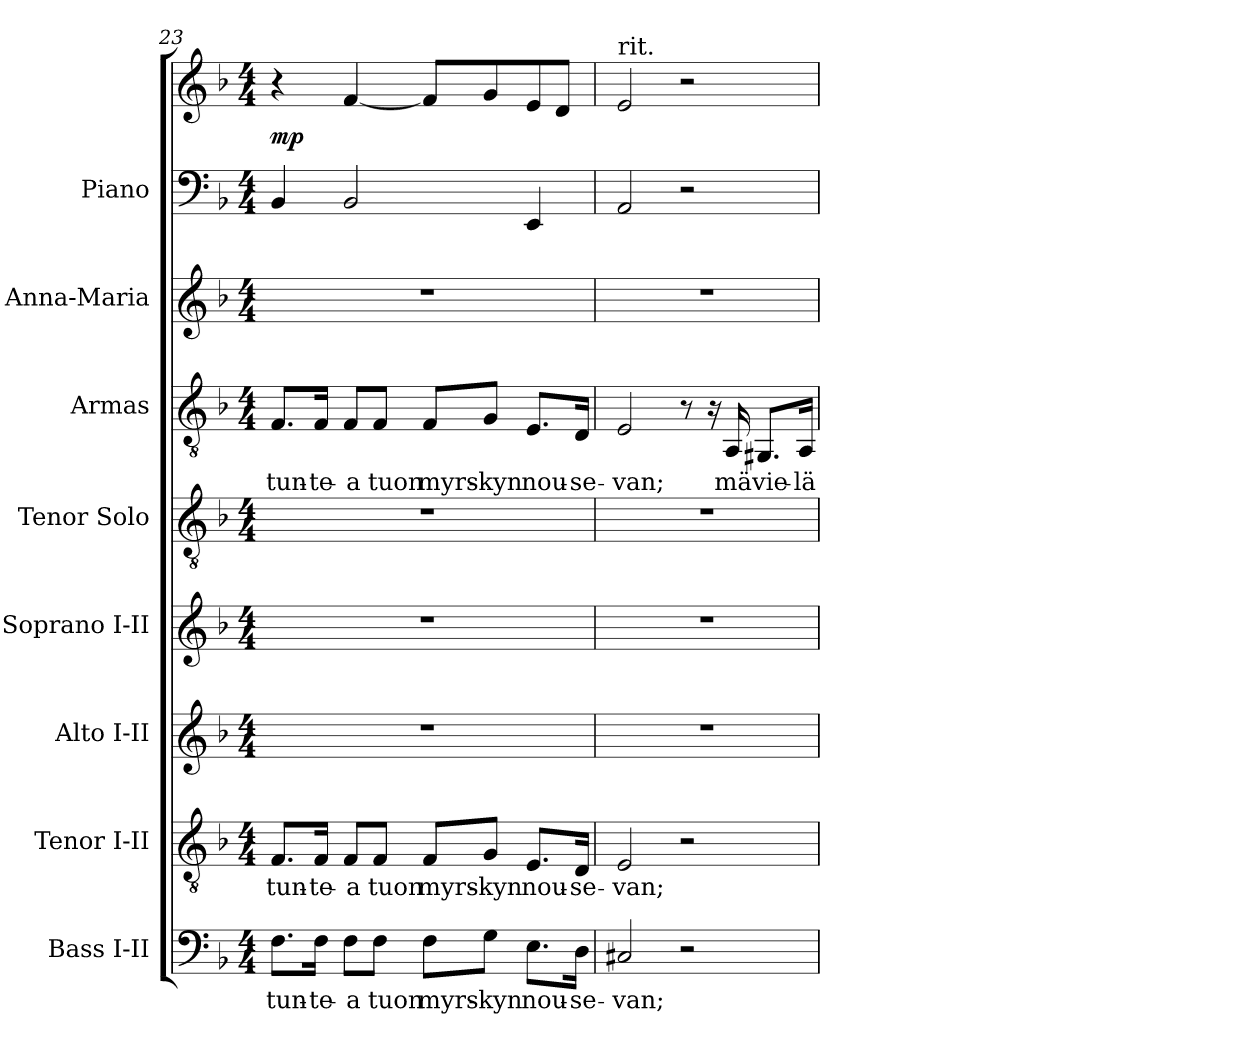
**kern	**text	**kern	**text	**kern	**kern	**kern	**kern	**text	**kern	**kern	**kern	**dynam
*part8	*part8	*part7	*part7	*part6	*part5	*part4	*part3	*part3	*part2	*part1	*part1	*part1
*staff9	*staff9	*staff8	*staff8	*staff7	*staff6	*staff5	*staff4	*staff4	*staff3	*staff2	*staff1	*staff1/2
*I"Bass I-II	*	*I"Tenor I-II	*	*I"Alto I-II	*I"Soprano I-II	*I"Tenor Solo	*I"Armas	*	*I"Anna-Maria	*I"Piano	*	*
*I'B.	*	*I'T.	*	*I'A.	*I'S.	*I'T. Solo	*I'Armas	*	*I'A-M	*I'Pno.	*	*
!!LO:LB:g=z
*clefF4	*	*clefGv2	*	*clefG2	*clefG2	*clefGv2	*clefGv2	*	*clefG2	*clefF4	*clefG2	*
*	*	*ITrd7c12	*	*	*	*ITrd7c12	*ITrd7c12	*	*	*	*	*
*k[b-]	*	*k[b-]	*	*k[b-]	*k[b-]	*k[b-]	*k[b-]	*	*k[b-]	*k[b-]	*k[b-]	*
*F:	*	*F:	*	*F:	*F:	*F:	*F:	*	*F:	*F:	*F:	*
*M4/4	*	*M4/4	*	*M4/4	*M4/4	*M4/4	*M4/4	*	*M4/4	*M4/4	*M4/4	*
=23	=23	=23	=23	=23	=23	=23	=23	=23	=23	=23	=23	=23
!	!LO:LY:b:color=#000000	!	!	!	!	!	!	!	!	!	!	!
!	!	!	!LO:LY:b:color=#000000	!	!	!	!	!	!	!	!	!
!	!	!	!	!	!	!	!	!LO:LY:b:color=#000000	!	!	!	!
8.Fi\L	tun-	8.FFi/L	tun-	1r	1r	1r	8.FFi/L	tun-	1r	4BB-i/	4r	mp
!	!LO:LY:b:color=#000000	!	!	!	!	!	!	!	!	!	!	!
!	!	!	!LO:LY:b:color=#000000	!	!	!	!	!	!	!	!	!
!	!	!	!	!	!	!	!	!LO:LY:b:color=#000000	!	!	!	!
16Fi\Jk	-te-	16FFi/Jk	-te-	.	.	.	16FFi/Jk	-te-	.	.	.	.
!	!LO:LY:b:color=#000000	!	!	!	!	!	!	!	!	!	!	!
!	!	!	!LO:LY:b:color=#000000	!	!	!	!	!	!	!	!	!
!	!	!	!	!	!	!	!	!LO:LY:b:color=#000000	!	!	!	!
8Fi\L	-a	8FFi/L	-a	.	.	.	8FFi/L	-a	.	2BB-i/	[<4fi/	.
!	!LO:LY:b:color=#000000	!	!	!	!	!	!	!	!	!	!	!
!	!	!	!LO:LY:b:color=#000000	!	!	!	!	!	!	!	!	!
!	!	!	!	!	!	!	!	!LO:LY:b:color=#000000	!	!	!	!
8Fi\J	tuon	8FFi/J	tuon	.	.	.	8FFi/J	tuon	.	.	.	.
!	!LO:LY:b:color=#000000	!	!	!	!	!	!	!	!	!	!	!
!	!	!	!LO:LY:b:color=#000000	!	!	!	!	!	!	!	!	!
!	!	!	!	!	!	!	!	!LO:LY:b:color=#000000	!	!	!	!
8Fi\L	myrs-	8FFi/L	myrs-	.	.	.	8FFi/L	myrs-	.	.	8fi/L]	.
!	!LO:LY:b:color=#000000	!	!	!	!	!	!	!	!	!	!	!
!	!	!	!LO:LY:b:color=#000000	!	!	!	!	!	!	!	!	!
!	!	!	!	!	!	!	!	!LO:LY:b:color=#000000	!	!	!	!
8Gi\J	-kyn	8GGi/J	-kyn	.	.	.	8GGi/J	-kyn	.	.	8gi/	.
!	!LO:LY:b:color=#000000	!	!	!	!	!	!	!	!	!	!	!
!	!	!	!LO:LY:b:color=#000000	!	!	!	!	!	!	!	!	!
!	!	!	!	!	!	!	!	!LO:LY:b:color=#000000	!	!	!	!
8.Ei\L	nou-	8.EEi/L	nou-	.	.	.	8.EEi/L	nou-	.	4EEi/	8ei/	.
.	.	.	.	.	.	.	.	.	.	.	8di/J	.
!	!LO:LY:b:color=#000000	!	!	!	!	!	!	!	!	!	!	!
!	!	!	!LO:LY:b:color=#000000	!	!	!	!	!	!	!	!	!
!	!	!	!	!	!	!	!	!LO:LY:b:color=#000000	!	!	!	!
16Di\Jk	-se-	16DDi/Jk	-se-	.	.	.	16DDi/Jk	-se-	.	.	.	.
=24	=24	=24	=24	=24	=24	=24	=24	=24	=24	=24	=24	=24
!	!LO:LY:b:color=#000000	!	!	!	!	!	!	!	!	!	!	!
!	!	!	!LO:LY:b:color=#000000	!	!	!	!	!	!	!	!	!
!	!	!	!	!	!	!	!	!	!	!	!LO:TX:t=rit.	!
!	!	!	!	!	!	!	!	!LO:LY:b:color=#000000	!	!	!	!
2C#Xi/	-van;	2EEi/	-van;	1r	1r	1r	2EEi/	-van;	1r	2AAi/	2ei/	.
2r	.	2r	.	.	.	.	8r	.	.	2r	2r	.
.	.	.	.	.	.	.	16r	.	.	.	.	.
!	!	!	!	!	!	!	!	!LO:LY:b:color=#000000	!	!	!	!
.	.	.	.	.	.	.	16AAAi/	mä	.	.	.	.
!	!	!	!	!	!	!	!	!LO:LY:b:color=#000000	!	!	!	!
.	.	.	.	.	.	.	8.GGG#Xi/L	vie-	.	.	.	.
!	!	!	!	!	!	!	!	!LO:LY:b:color=#000000	!	!	!	!
.	.	.	.	.	.	.	16AAAi/Jk	-lä	.	.	.	.
=	=	=	=	=	=	=	=	=	=	=	=	=
*-	*-	*-	*-	*-	*-	*-	*-	*-	*-	*-	*-	*-
